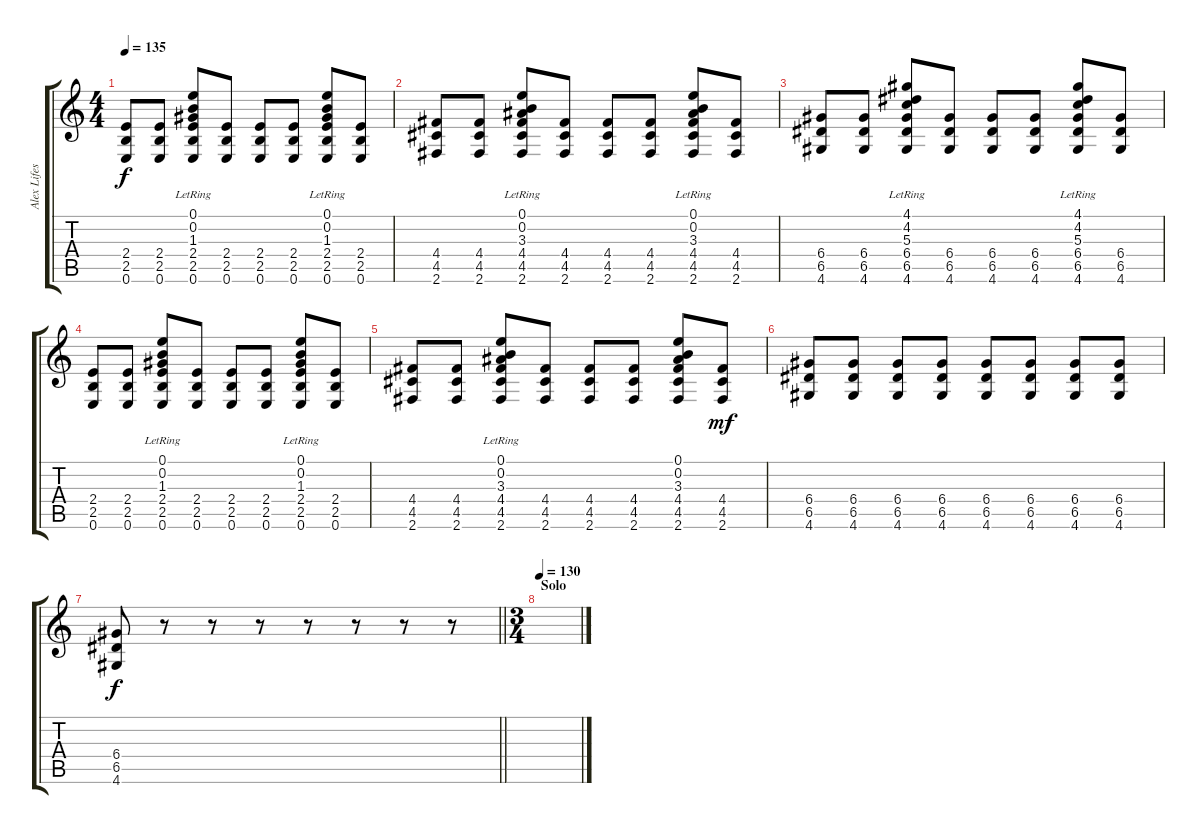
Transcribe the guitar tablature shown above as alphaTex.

\track ("Alex Lifeson" "Alex Lifes") {mute instrument electricguitarclean}
\staff {score tabs}
\tuning (E4 B3 G3 D3 A2 E2) {hide}
\ts (4 4)
\tempo 135
\clef g2
\ks c
(2.4 2.5 0.6).8{dy f} (2.4 2.5 0.6).8 (0.1{lr} 0.2{lr} 1.3{lr} 2.4 2.5 0.6).8 (2.4 2.5 0.6).8 (2.4 2.5 0.6).8 (2.4 2.5 0.6).8 (0.1{lr} 0.2{lr} 1.3{lr} 2.4 2.5 0.6).8 (2.4 2.5 0.6).8 |
(4.4 4.5 2.6).8 (4.4 4.5 2.6).8 (0.1{lr} 0.2{lr} 3.3{lr} 4.4 4.5 2.6).8 (4.4 4.5 2.6).8 (4.4 4.5 2.6).8 (4.4 4.5 2.6).8 (0.1{lr} 0.2{lr} 3.3{lr} 4.4 4.5 2.6).8 (4.4 4.5 2.6).8 |
(6.4 6.5 4.6).8 (6.4 6.5 4.6).8 (4.1{lr} 4.2{lr} 5.3{lr} 6.4 6.5 4.6).8 (6.4 6.5 4.6).8 (6.4 6.5 4.6).8 (6.4 6.5 4.6).8 (4.1{lr} 4.2{lr} 5.3{lr} 6.4 6.5 4.6).8 (6.4 6.5 4.6).8 |
(2.4 2.5 0.6).8 (2.4 2.5 0.6).8 (0.1{lr} 0.2{lr} 1.3{lr} 2.4 2.5 0.6).8 (2.4 2.5 0.6).8 (2.4 2.5 0.6).8 (2.4 2.5 0.6).8 (0.1{lr} 0.2{lr} 1.3{lr} 2.4 2.5 0.6).8 (2.4 2.5 0.6).8 |
(4.4 4.5 2.6).8 (4.4 4.5 2.6).8 (0.1{lr} 0.2{lr} 3.3{lr} 4.4 4.5 2.6).8 (4.4 4.5 2.6).8 (4.4 4.5 2.6).8 (4.4 4.5 2.6).8 (0.1 0.2 3.3 4.4 4.5 2.6).8 (4.4 4.5 2.6).8{dy mf} |
(6.4 6.5 4.6).8 (6.4 6.5 4.6).8 (6.4 6.5 4.6).8 (6.4 6.5 4.6).8 (6.4 6.5 4.6).8 (6.4 6.5 4.6).8 (6.4 6.5 4.6).8 (6.4 6.5 4.6).8 |
\barLineRight lightlight
(6.4 6.5 4.6).8{dy f} r.8 r.8 r.8 r.8 r.8 r.8 r.8 |
\ts (3 4)
\section ("" "Solo")
\tempo 130
